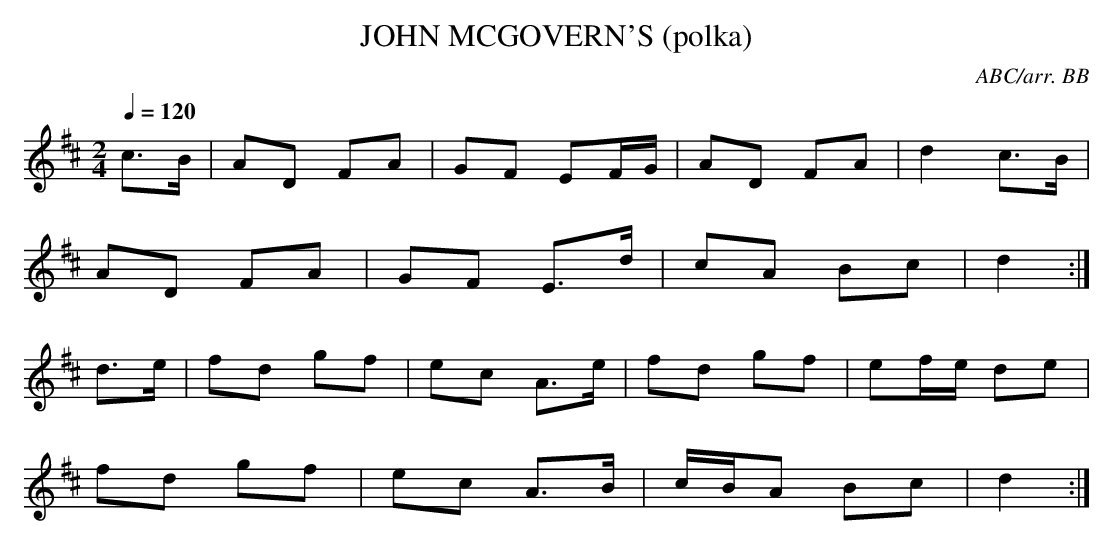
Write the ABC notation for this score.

X:1
T:JOHN MCGOVERN'S (polka)
C:ABC/arr. BB
Q:1/4=120
L:1/8
M:2/4
K:D
c>B|AD FA|GF EF/G/|AD FA|d2 c>B|
AD FA|GF E>d|cA Bc|d2 :|
d>e|fd gf|ec A>e|fd gf|ef/e/ de|
fd gf|ec A>B|c/B/A Bc|d2 :|
